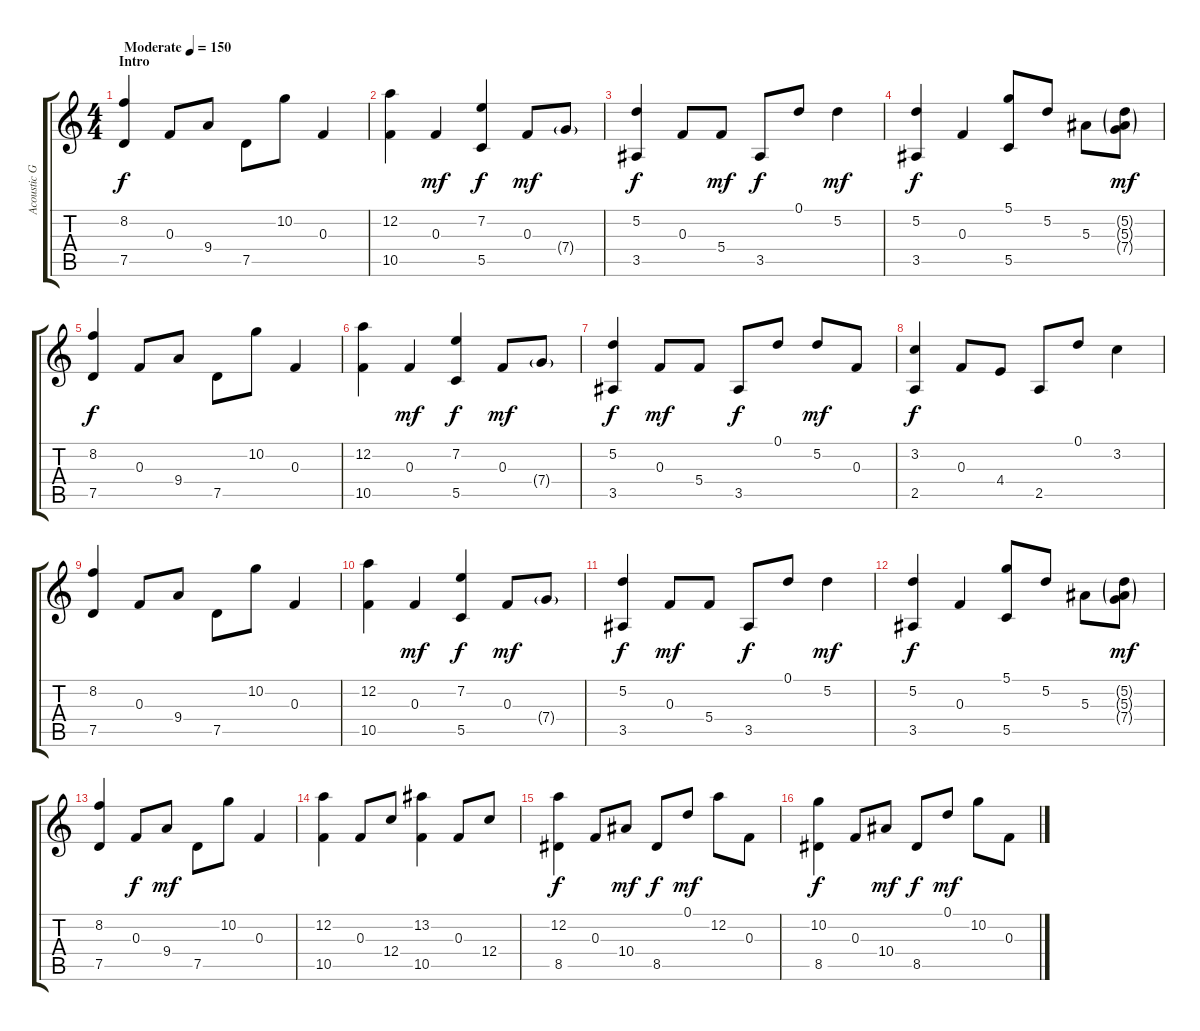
\track ("Acoustic Guitar R" "Acoustic G") {instrument acousticguitarsteel}
\staff {score tabs}
\tuning (D4 A3 F3 C3 G2 D2) {hide}
\ts (4 4)
\section ("" "Intro")
\tempo (150 "Moderate")
\clef g2
\ks c
(8.2 7.5).4{dy f instrument acousticguitarsteel} 0.3.8 9.4.8 7.5.8 10.2.8 0.3.4 |
(12.2 10.5).4 0.3.4{dy mf} (7.2 5.5).4{dy f} 0.3.8{dy mf} 7.4{g}.8 |
(5.2 3.5).4{dy f} 0.3.8 5.4.8{dy mf} 3.5.8{dy f} 0.1.8 5.2.4{dy mf} |
(5.2 3.5).4{dy f} 0.3.4 (5.1 5.5).8 5.2.8 5.3.8 (5.2{g} 5.3{g} 7.4{g}).8{dy mf} |
(8.2 7.5).4{dy f} 0.3.8 9.4.8 7.5.8 10.2.8 0.3.4 |
(12.2 10.5).4 0.3.4{dy mf} (7.2 5.5).4{dy f} 0.3.8{dy mf} 7.4{g}.8 |
(5.2 3.5).4{dy f} 0.3.8{dy mf} 5.4.8 3.5.8{dy f} 0.1.8 5.2.8{dy mf} 0.3.8 |
(3.2 2.5).4{dy f} 0.3.8 4.4.8 2.5.8 0.1.8 3.2.4 |
(8.2 7.5).4 0.3.8 9.4.8 7.5.8 10.2.8 0.3.4 |
(12.2 10.5).4 0.3.4{dy mf} (7.2 5.5).4{dy f} 0.3.8{dy mf} 7.4{g}.8 |
(5.2 3.5).4{dy f} 0.3.8{dy mf} 5.4.8 3.5.8{dy f} 0.1.8 5.2.4{dy mf} |
(5.2 3.5).4{dy f} 0.3.4 (5.1 5.5).8 5.2.8 5.3.8 (5.2{g} 5.3{g} 7.4{g}).8{dy mf} |
(8.2 7.5).4 0.3.8{dy f} 9.4.8{dy mf} 7.5.8 10.2.8 0.3.4 |
(12.2 10.5).4 0.3.8 12.4.8 (13.2 10.5).4 0.3.8 12.4.8 |
(12.2 8.5).4{dy f} 0.3.8 10.4.8{dy mf} 8.5.8{dy f} 0.1.8{dy mf} 12.2.8 0.3.8 |
(10.2 8.5).4{dy f} 0.3.8 10.4.8{dy mf} 8.5.8{dy f} 0.1.8{dy mf} 10.2.8 0.3.8
